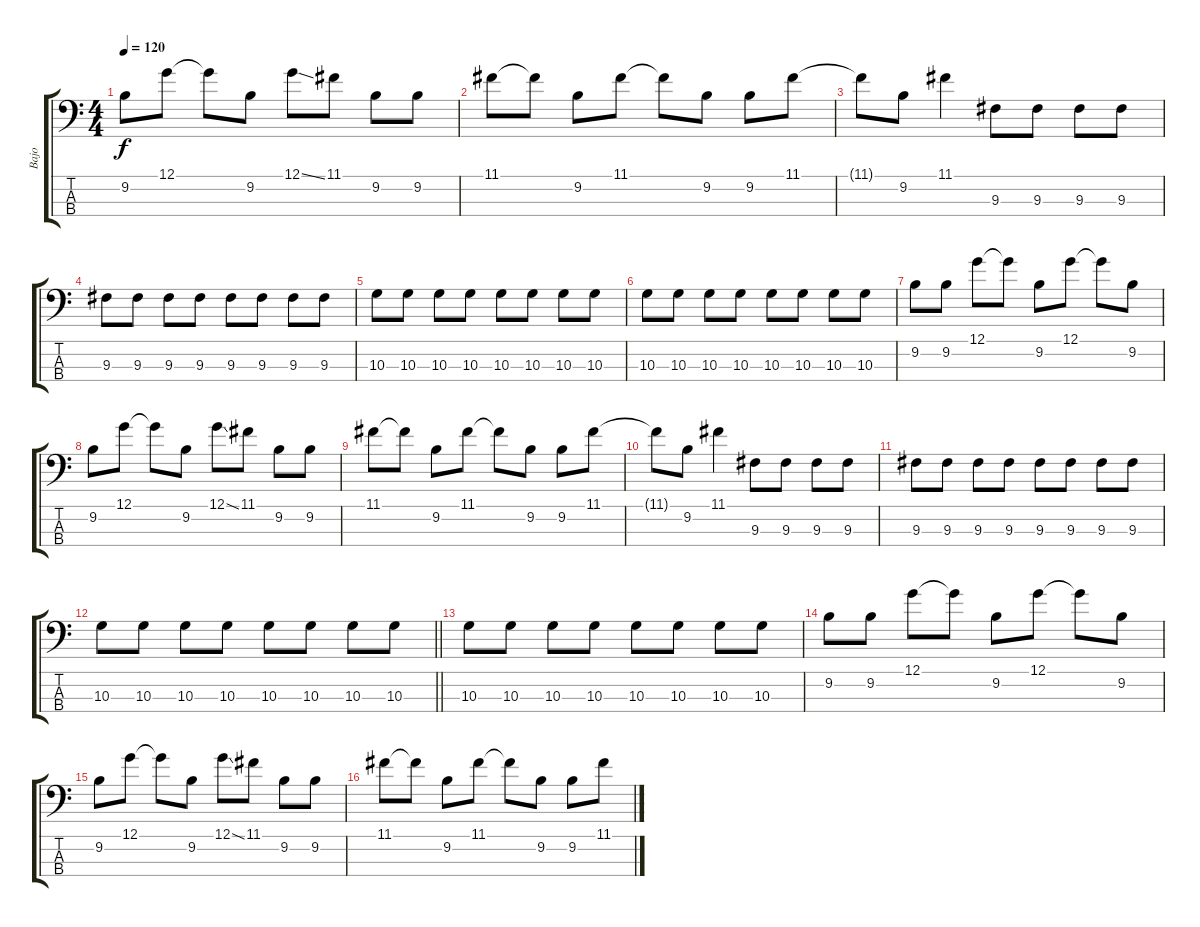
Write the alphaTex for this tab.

\track ("Bajo" "Bajo") {instrument electricbasspick}
\staff {score tabs}
\tuning (G2 D2 A1 E1) {hide}
\ts (4 4)
\tempo 120
\clef f4
\ks c
9.2.8{dy f} 12.1.8 12.1{t}.8 9.2.8 12.1{ss}.8 11.1.8 9.2.8 9.2.8 |
11.1.8 11.1{t}.8 9.2.8 11.1.8 11.1{t}.8 9.2.8 9.2.8 11.1.8 |
11.1{t}.8 9.2.8 11.1.4 9.3.8 9.3.8 9.3.8 9.3.8 |
9.3.8 9.3.8 9.3.8 9.3.8 9.3.8 9.3.8 9.3.8 9.3.8 |
10.3.8 10.3.8 10.3.8 10.3.8 10.3.8 10.3.8 10.3.8 10.3.8 |
10.3.8 10.3.8 10.3.8 10.3.8 10.3.8 10.3.8 10.3.8 10.3.8 |
9.2.8 9.2.8 12.1.8 12.1{t}.8 9.2.8 12.1.8 12.1{t}.8 9.2.8 |
9.2.8 12.1.8 12.1{t}.8 9.2.8 12.1{ss}.8 11.1.8 9.2.8 9.2.8 |
11.1.8 11.1{t}.8 9.2.8 11.1.8 11.1{t}.8 9.2.8 9.2.8 11.1.8 |
11.1{t}.8 9.2.8 11.1.4 9.3.8 9.3.8 9.3.8 9.3.8 |
9.3.8 9.3.8 9.3.8 9.3.8 9.3.8 9.3.8 9.3.8 9.3.8 |
\barLineRight lightlight
10.3.8 10.3.8 10.3.8 10.3.8 10.3.8 10.3.8 10.3.8 10.3.8 |
\section ("" "")
10.3.8 10.3.8 10.3.8 10.3.8 10.3.8 10.3.8 10.3.8 10.3.8 |
9.2.8 9.2.8 12.1.8 12.1{t}.8 9.2.8 12.1.8 12.1{t}.8 9.2.8 |
9.2.8 12.1.8 12.1{t}.8 9.2.8 12.1{ss}.8 11.1.8 9.2.8 9.2.8 |
11.1.8 11.1{t}.8 9.2.8 11.1.8 11.1{t}.8 9.2.8 9.2.8 11.1.8
